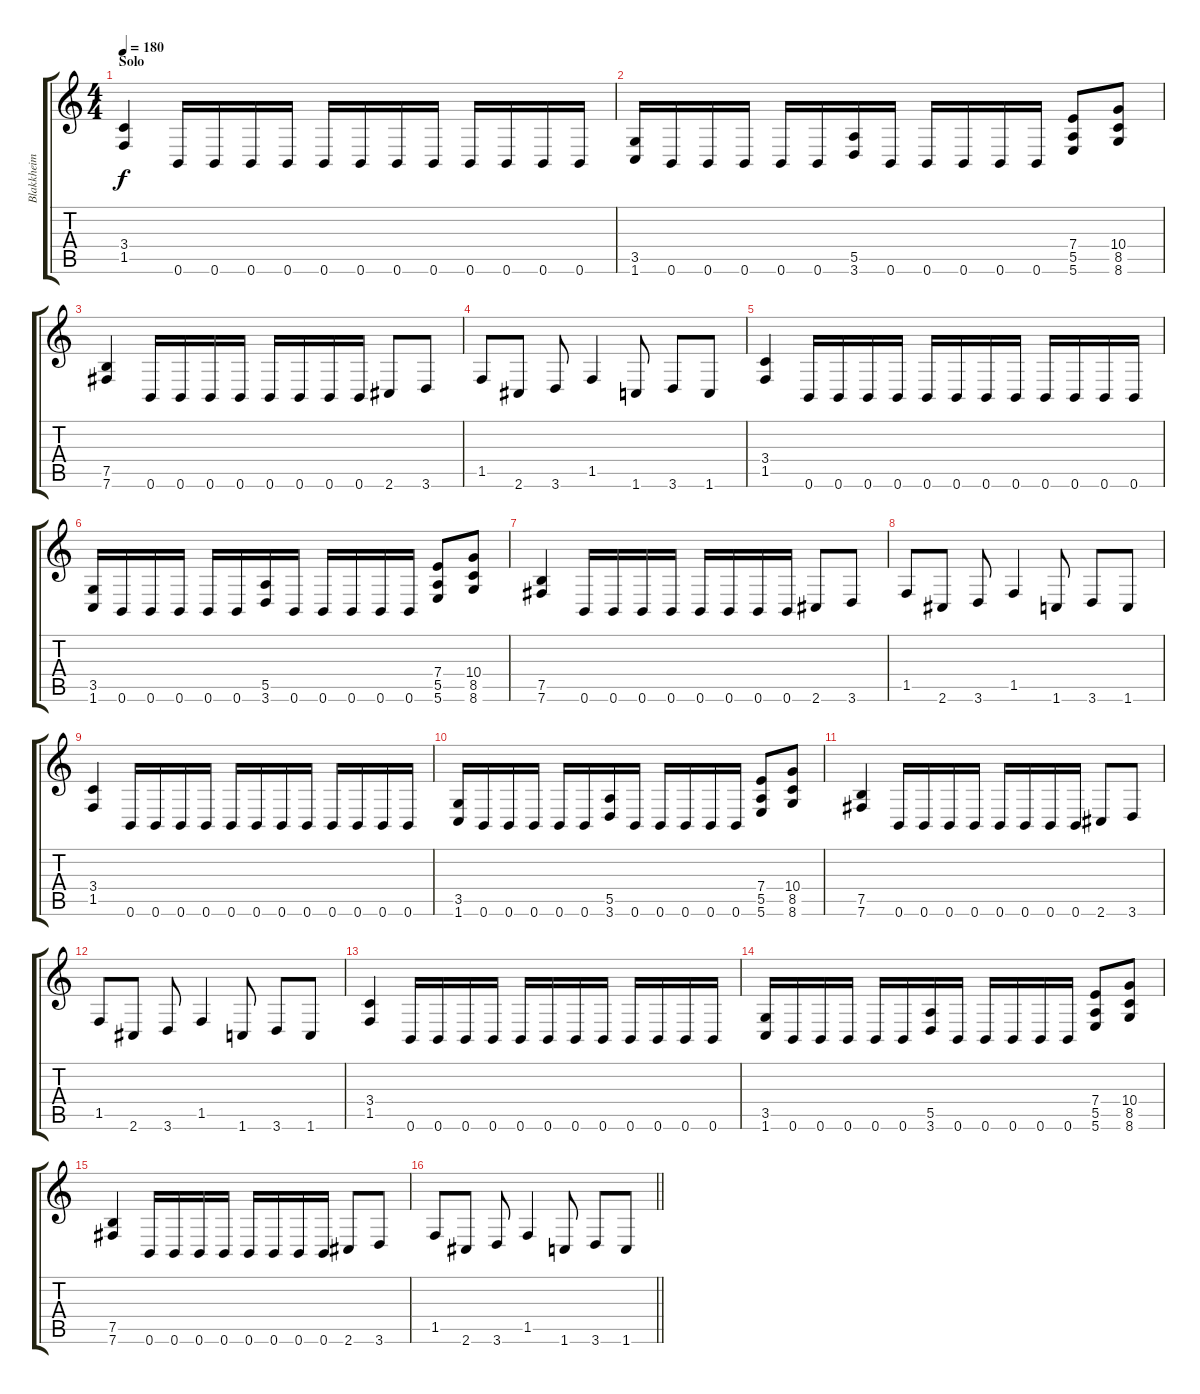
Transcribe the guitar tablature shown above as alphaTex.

\track ("Blakkheim - Guitar" "Blakkheim ") {instrument overdrivenguitar}
\staff {score tabs}
\tuning (B3 Gb3 D3 A2 E2 B1) {hide}
\ts (4 4)
\section ("" "Solo")
\tempo 180
\clef g2
\ks c
(3.4 1.5).4{dy f} 0.6.16 0.6.16 0.6.16 0.6.16 0.6.16 0.6.16 0.6.16 0.6.16 0.6.16 0.6.16 0.6.16 0.6.16 |
(3.5 1.6).16 0.6.16 0.6.16 0.6.16 0.6.16 0.6.16 (5.5 3.6).16 0.6.16 0.6.16 0.6.16 0.6.16 0.6.16 (7.4 5.5 5.6).8 (10.4 8.5 8.6).8 |
(7.5 7.6).4 0.6.16 0.6.16 0.6.16 0.6.16 0.6.16 0.6.16 0.6.16 0.6.16 2.6.8 3.6.8 |
1.5.8 2.6.8 3.6.8 1.5.4 1.6.8 3.6.8 1.6.8 |
(3.4 1.5).4 0.6.16 0.6.16 0.6.16 0.6.16 0.6.16 0.6.16 0.6.16 0.6.16 0.6.16 0.6.16 0.6.16 0.6.16 |
(3.5 1.6).16 0.6.16 0.6.16 0.6.16 0.6.16 0.6.16 (5.5 3.6).16 0.6.16 0.6.16 0.6.16 0.6.16 0.6.16 (7.4 5.5 5.6).8 (10.4 8.5 8.6).8 |
(7.5 7.6).4 0.6.16 0.6.16 0.6.16 0.6.16 0.6.16 0.6.16 0.6.16 0.6.16 2.6.8 3.6.8 |
1.5.8 2.6.8 3.6.8 1.5.4 1.6.8 3.6.8 1.6.8 |
(3.4 1.5).4 0.6.16 0.6.16 0.6.16 0.6.16 0.6.16 0.6.16 0.6.16 0.6.16 0.6.16 0.6.16 0.6.16 0.6.16 |
(3.5 1.6).16 0.6.16 0.6.16 0.6.16 0.6.16 0.6.16 (5.5 3.6).16 0.6.16 0.6.16 0.6.16 0.6.16 0.6.16 (7.4 5.5 5.6).8 (10.4 8.5 8.6).8 |
(7.5 7.6).4 0.6.16 0.6.16 0.6.16 0.6.16 0.6.16 0.6.16 0.6.16 0.6.16 2.6.8 3.6.8 |
1.5.8 2.6.8 3.6.8 1.5.4 1.6.8 3.6.8 1.6.8 |
(3.4 1.5).4 0.6.16 0.6.16 0.6.16 0.6.16 0.6.16 0.6.16 0.6.16 0.6.16 0.6.16 0.6.16 0.6.16 0.6.16 |
(3.5 1.6).16 0.6.16 0.6.16 0.6.16 0.6.16 0.6.16 (5.5 3.6).16 0.6.16 0.6.16 0.6.16 0.6.16 0.6.16 (7.4 5.5 5.6).8 (10.4 8.5 8.6).8 |
(7.5 7.6).4 0.6.16 0.6.16 0.6.16 0.6.16 0.6.16 0.6.16 0.6.16 0.6.16 2.6.8 3.6.8 |
\barLineRight lightlight
1.5.8 2.6.8 3.6.8 1.5.4 1.6.8 3.6.8 1.6.8
